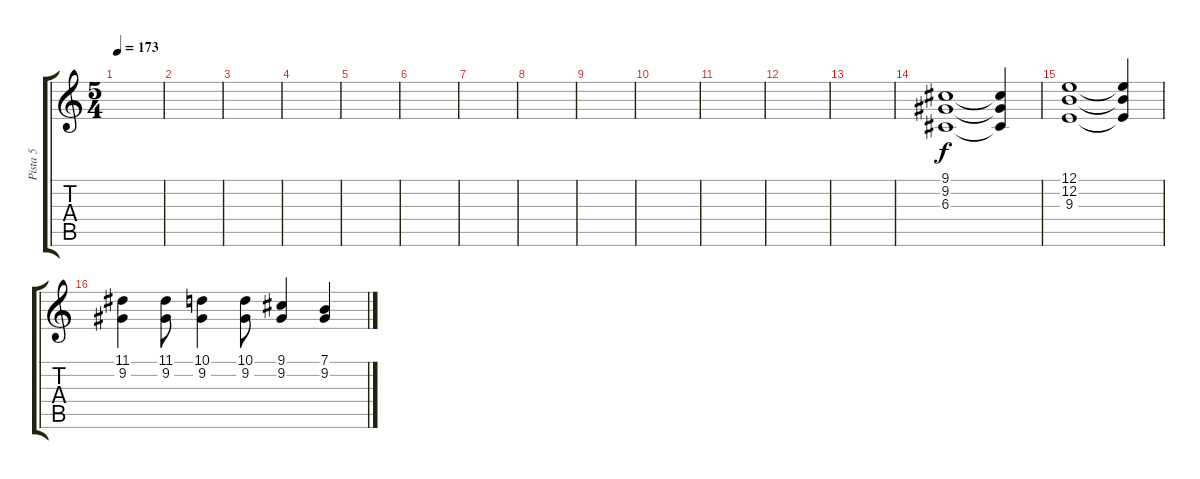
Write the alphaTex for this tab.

\track ("Pista 5" "Pista 5") {instrument fx1rain}
\staff {score tabs}
\tuning (E4 B3 G3 D3 A2 E2) {hide}
\ts (5 4)
\tempo 173
\clef g2
\ks c
|
|
|
|
|
|
|
|
|
|
|
|
|
(9.1 9.2 6.3).1{dy f volume 12 instrument rockorgan} (9.1{t} 9.2{t} 6.3{t}).4 |
(12.1 12.2 9.3).1 (12.1{t} 12.2{t} 9.3{t}).4 |
(11.1 9.2).4 (11.1 9.2).8 (10.1 9.2).4 (10.1 9.2).8 (9.1 9.2).4 (7.1 9.2).4
